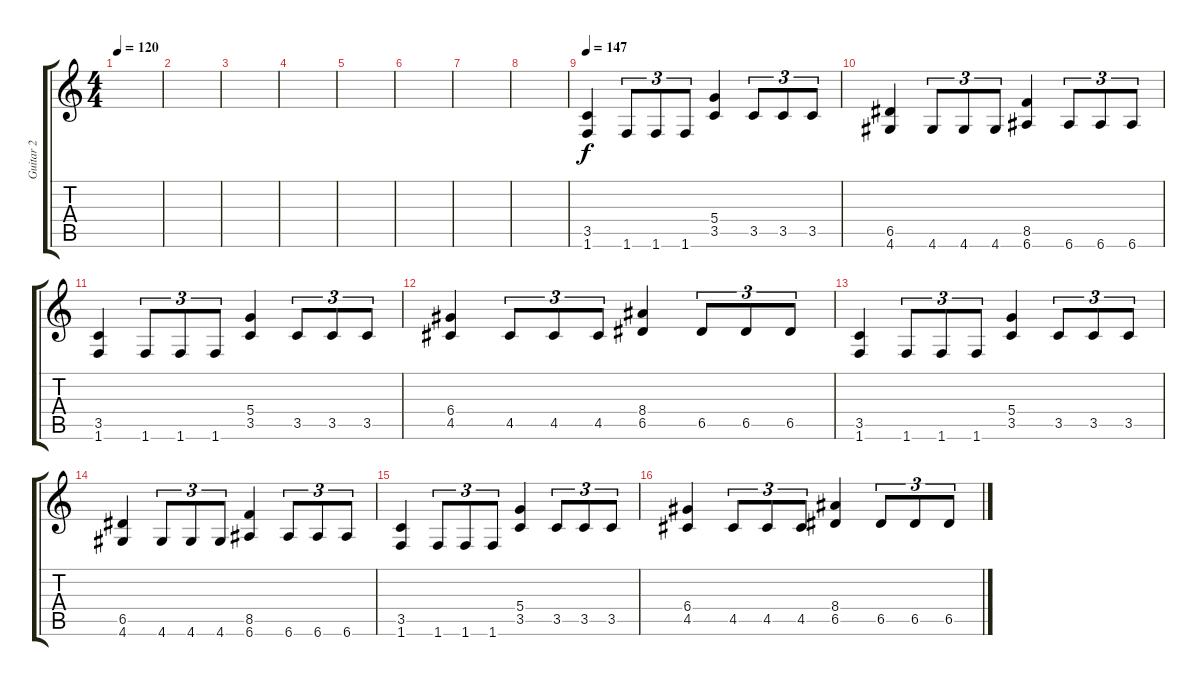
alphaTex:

\track ("Guitar 2" "Guitar 2") {instrument distortionguitar}
\staff {score tabs}
\tuning (E4 B3 G3 D3 A2 E2) {hide}
\ts (4 4)
\tempo 120
\tempo 140
\tempo 120
\clef g2
\ks c
|
|
|
|
|
|
|
|
\tempo 147
(3.5 1.6).4 1.6.8{tu (3 2)} 1.6.8{tu (3 2)} 1.6.8{tu (3 2)} (5.4 3.5).4 3.5.8{tu (3 2)} 3.5.8{tu (3 2)} 3.5.8{tu (3 2)} |
(6.5 4.6).4 4.6.8{tu (3 2)} 4.6.8{tu (3 2)} 4.6.8{tu (3 2)} (8.5 6.6).4 6.6.8{tu (3 2)} 6.6.8{tu (3 2)} 6.6.8{tu (3 2)} |
(3.5 1.6).4 1.6.8{tu (3 2)} 1.6.8{tu (3 2)} 1.6.8{tu (3 2)} (5.4 3.5).4 3.5.8{tu (3 2)} 3.5.8{tu (3 2)} 3.5.8{tu (3 2)} |
(6.4 4.5).4 4.5.8{tu (3 2)} 4.5.8{tu (3 2)} 4.5.8{tu (3 2)} (8.4 6.5).4 6.5.8{tu (3 2)} 6.5.8{tu (3 2)} 6.5.8{tu (3 2)} |
(3.5 1.6).4 1.6.8{tu (3 2)} 1.6.8{tu (3 2)} 1.6.8{tu (3 2)} (5.4 3.5).4 3.5.8{tu (3 2)} 3.5.8{tu (3 2)} 3.5.8{tu (3 2)} |
(6.5 4.6).4 4.6.8{tu (3 2)} 4.6.8{tu (3 2)} 4.6.8{tu (3 2)} (8.5 6.6).4 6.6.8{tu (3 2)} 6.6.8{tu (3 2)} 6.6.8{tu (3 2)} |
(3.5 1.6).4 1.6.8{tu (3 2)} 1.6.8{tu (3 2)} 1.6.8{tu (3 2)} (5.4 3.5).4 3.5.8{tu (3 2)} 3.5.8{tu (3 2)} 3.5.8{tu (3 2)} |
(6.4 4.5).4 4.5.8{tu (3 2)} 4.5.8{tu (3 2)} 4.5.8{tu (3 2)} (8.4 6.5).4 6.5.8{tu (3 2)} 6.5.8{tu (3 2)} 6.5.8{tu (3 2)}
